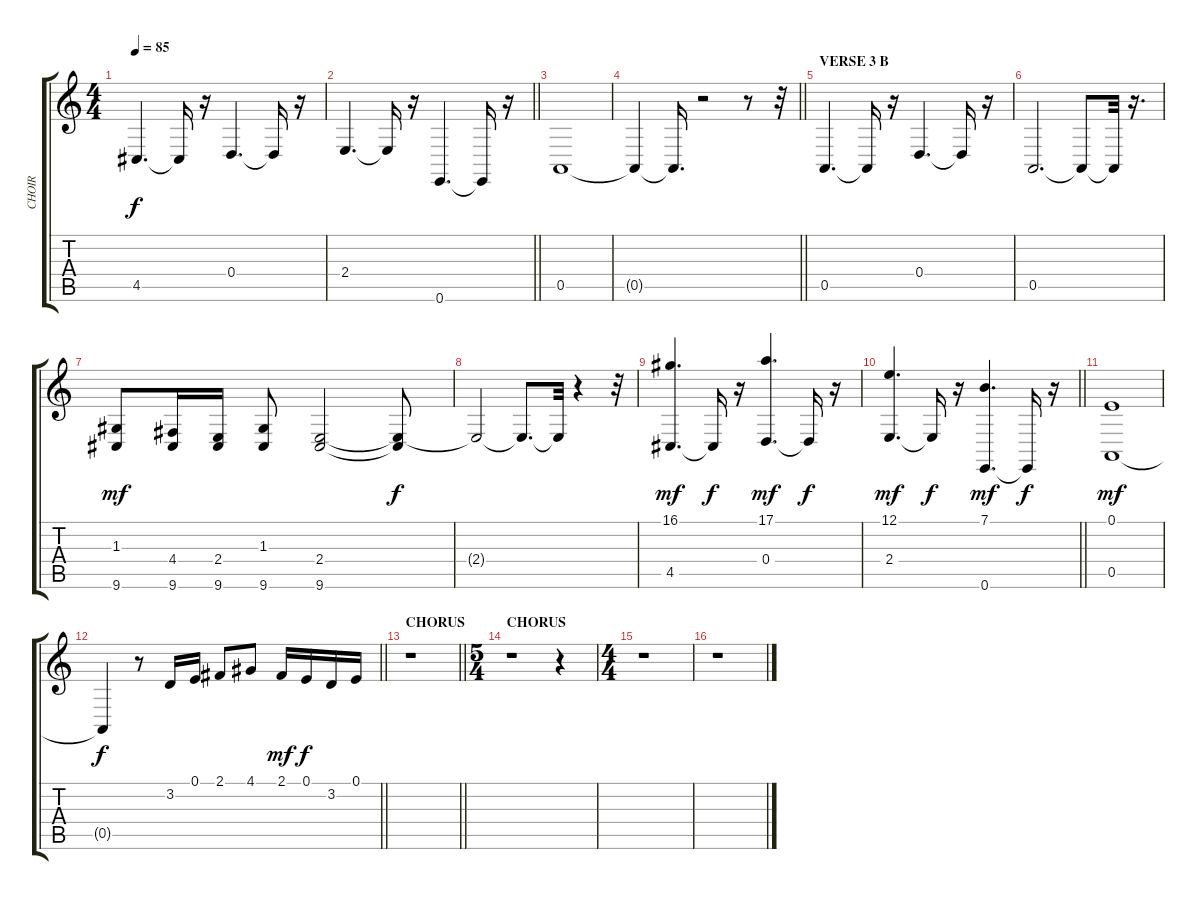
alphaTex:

\track ("CHOIR" "CHOIR") {instrument synthstrings1}
\staff {score tabs}
\tuning (E4 B3 G3 D3 A2 E2) {hide}
\ts (4 4)
\tempo 85
\clef g2
\ks c
4.5.4{d dy f} 4.5{t}.16 r.16 0.4.4{d} 0.4{t}.16 r.16 |
\barLineRight lightlight
2.4.4{d} 2.4{t}.16 r.16 0.6.4{d} 0.6{t}.16 r.16 |
0.5.1 |
\barLineRight lightlight
0.5{t}.4 0.5{t}.16{d} r.2 r.8 r.32 |
\section ("" "VERSE 3 B")
0.5.4{d} 0.5{t}.16 r.16 0.4.4{d} 0.4{t}.16 r.16 |
0.5.2{d} 0.5{t}.8 0.5{t}.32 r.16{d} |
(1.3 9.6).8{dy mf} (4.4 9.6).16 (2.4 9.6).16 (1.3 9.6).8 (2.4 9.6).2 (2.4{t} 9.6{t}).8{dy f} |
2.4{t}.2 2.4{t}.8{d} 2.4{t}.32 r.4 r.32 |
(16.1 4.5).4{d dy mf} 4.5{t}.16{dy f} r.16 (17.1 0.4).4{d dy mf} 0.4{t}.16{dy f} r.16 |
\barLineRight lightlight
(12.1 2.4).4{d dy mf} 2.4{t}.16{dy f} r.16 (7.1 0.6).4{d dy mf} 0.6{t}.16{dy f} r.16 |
(0.1 0.5).1{dy mf} |
\barLineRight lightlight
0.5{t}.4{dy f} r.8 3.2.16 0.1.16 2.1.8 4.1.8 2.1.16{dy mf} 0.1.16{dy f} 3.2.16 0.1.16 |
\section ("" "CHORUS")
\barLineRight lightlight
r.1 |
\ts (5 4)
\section ("" "CHORUS")
r.1 r.4 |
\ts (4 4)
r.1 |
r.1
